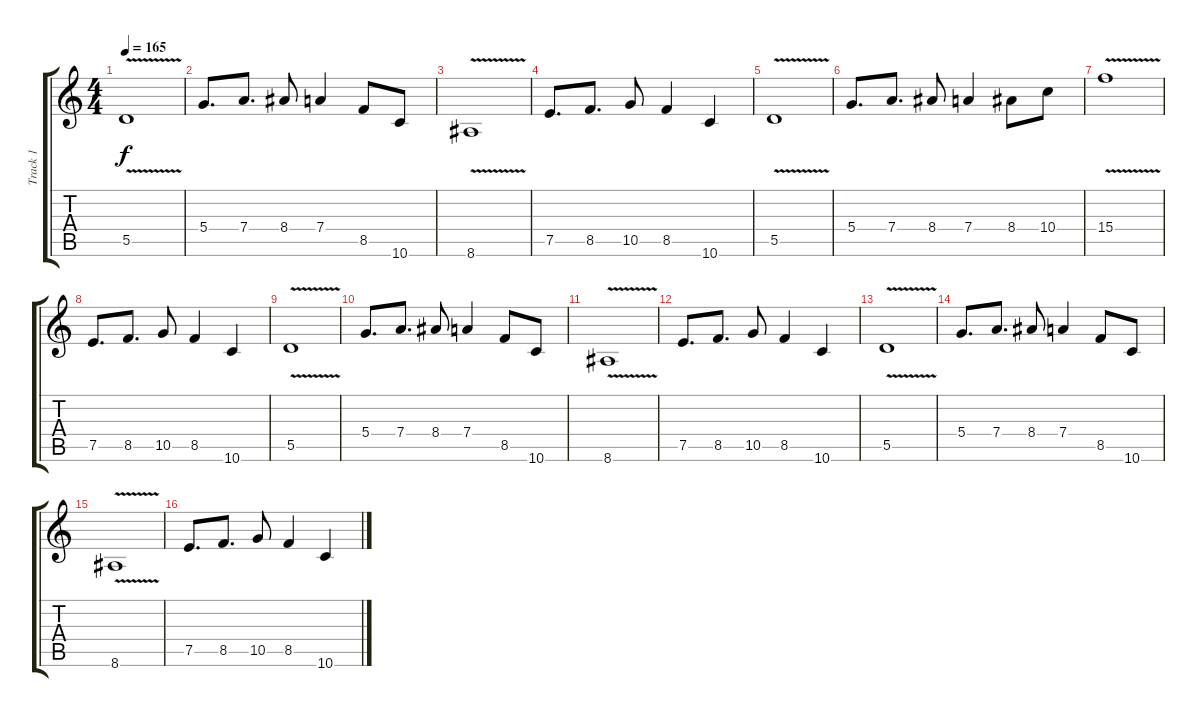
\track ("Track 1" "Track 1") {instrument distortionguitar}
\staff {score tabs}
\tuning (E4 B3 G3 D3 A2 D2) {hide}
\ts (4 4)
\tempo 165
\clef g2
\ks c
5.5{v}.1{dy f} |
5.4.8{d} 7.4.8{d} 8.4.8 7.4.4 8.5.8 10.6.8 |
8.6{v}.1 |
7.5.8{d} 8.5.8{d} 10.5.8 8.5.4 10.6.4 |
5.5{v}.1 |
5.4.8{d} 7.4.8{d} 8.4.8 7.4.4 8.4.8 10.4.8 |
15.4{v}.1 |
7.5.8{d} 8.5.8{d} 10.5.8 8.5.4 10.6.4 |
5.5{v}.1 |
5.4.8{d} 7.4.8{d} 8.4.8 7.4.4 8.5.8 10.6.8 |
8.6{v}.1 |
7.5.8{d} 8.5.8{d} 10.5.8 8.5.4 10.6.4 |
5.5{v}.1 |
5.4.8{d} 7.4.8{d} 8.4.8 7.4.4 8.5.8 10.6.8 |
8.6{v}.1 |
7.5.8{d} 8.5.8{d} 10.5.8 8.5.4 10.6.4
